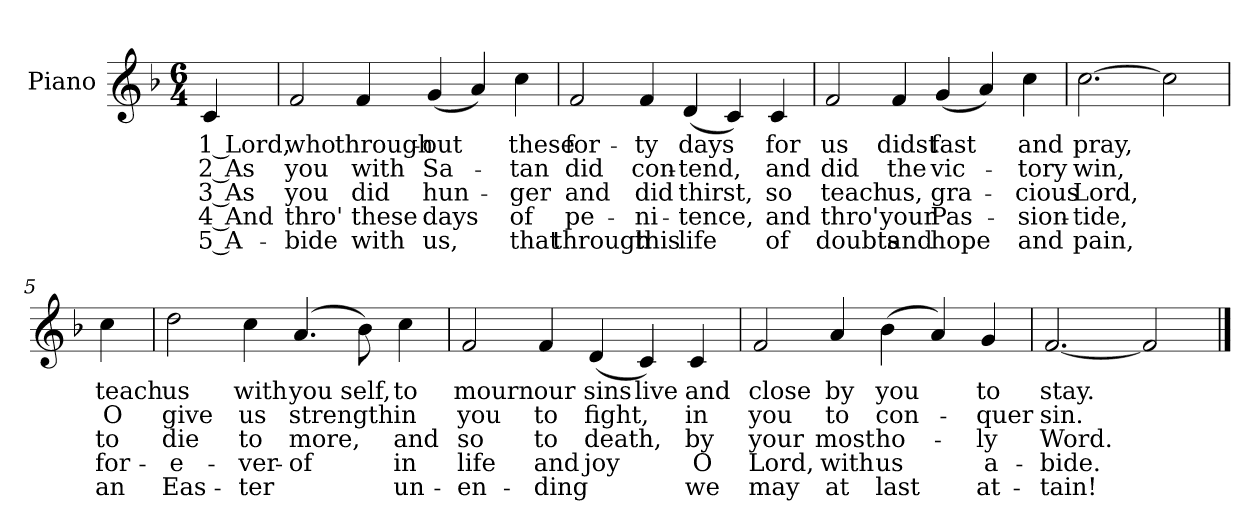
**kern	**text	**text	**text	**text	**text
*part1	*part1	*part1	*part1	*part1	*part1
*staff1	*staff1	*staff1	*staff1	*staff1	*staff1
*I"Piano	*	*	*	*	*
*I'Pno.	*	*	*	*	*
!!LO:PB:g=z
*clefG2	*	*	*	*	*
*k[b-]	*	*	*	*	*
*F:	*	*	*	*	*
*M6/4	*	*	*	*	*
=	=	=	=	=	=
!	!LO:LY:b:color=#000000	!LO:LY:b:color=#000000	!LO:LY:b:color=#000000	!LO:LY:b:color=#000000	!LO:LY:b:color=#000000
4ci/	1 Lord,	2 As	-3 As	4 And	5 A-
=1	=1	=1	=1	=1	=1
!	!LO:LY:b:color=#000000	!LO:LY:b:color=#000000	!LO:LY:b:color=#000000	!LO:LY:b:color=#000000	!LO:LY:b:color=#000000
2fi/	who	you	you	thro'	bide
!	!LO:LY:b:color=#000000	!LO:LY:b:color=#000000	!LO:LY:b:color=#000000	!LO:LY:b:color=#000000	!LO:LY:b:color=#000000
4fi/	through-	with	did	these	with
!	!LO:LY:b:color=#000000	!LO:LY:b:color=#000000	!LO:LY:b:color=#000000	!LO:LY:b:color=#000000	!LO:LY:b:color=#000000
(4gi/	-out	Sa-	hun-	-days	us,
4ai/)	.	.	.	.	.
!	!LO:LY:b:color=#000000	!LO:LY:b:color=#000000	!LO:LY:b:color=#000000	!LO:LY:b:color=#000000	!LO:LY:b:color=#000000
4cci\	these	-tan	ger	of	that
=2	=2	=2	=2	=2	=2
!	!LO:LY:b:color=#000000	!LO:LY:b:color=#000000	!LO:LY:b:color=#000000	!LO:LY:b:color=#000000	!LO:LY:b:color=#000000
2fi/	for-	did	and	pe-	-through
!	!LO:LY:b:color=#000000	!LO:LY:b:color=#000000	!LO:LY:b:color=#000000	!LO:LY:b:color=#000000	!LO:LY:b:color=#000000
4fi/	-ty	con-	did	ni-	-this
!	!LO:LY:b:color=#000000	!LO:LY:b:color=#000000	!LO:LY:b:color=#000000	!LO:LY:b:color=#000000	!LO:LY:b:color=#000000
(4di/	days	-tend,	thirst,	tence,	life
4ci/)	.	.	.	.	.
!	!LO:LY:b:color=#000000	!LO:LY:b:color=#000000	!LO:LY:b:color=#000000	!LO:LY:b:color=#000000	!LO:LY:b:color=#000000
4ci/	for	and	so	and	of
!!LO:LB:g=z
=3	=3	=3	=3	=3	=3
!	!LO:LY:b:color=#000000	!LO:LY:b:color=#000000	!LO:LY:b:color=#000000	!LO:LY:b:color=#000000	!LO:LY:b:color=#000000
2fi/	us	did	teach	thro'	doubts
!	!LO:LY:b:color=#000000	!LO:LY:b:color=#000000	!LO:LY:b:color=#000000	!LO:LY:b:color=#000000	!LO:LY:b:color=#000000
4fi/	didst	the	us,	your	and
!	!LO:LY:b:color=#000000	!LO:LY:b:color=#000000	!LO:LY:b:color=#000000	!LO:LY:b:color=#000000	!LO:LY:b:color=#000000
(4gi/	fast	vic-	gra-	-Pas-	-hope
4ai/)	.	.	.	.	.
!	!LO:LY:b:color=#000000	!LO:LY:b:color=#000000	!LO:LY:b:color=#000000	!LO:LY:b:color=#000000	!LO:LY:b:color=#000000
4cci\	and	-tory	cious	sion-	-and
=4	=4	=4	=4	=4	=4
!	!LO:LY:b:color=#000000	!LO:LY:b:color=#000000	!LO:LY:b:color=#000000	!LO:LY:b:color=#000000	!LO:LY:b:color=#000000
[2.cci\	pray,	win,	Lord,	tide,	pain,
2cci\]	.	.	.	.	.
=5	=5	=5	=5	=5	=5
!	!LO:LY:b:color=#000000	!LO:LY:b:color=#000000	!LO:LY:b:color=#000000	!LO:LY:b:color=#000000	!LO:LY:b:color=#000000
4cci\	teach	O	to	for-	-an
=6	=6	=6	=6	=6	=6
!	!LO:LY:b:color=#000000	!LO:LY:b:color=#000000	!LO:LY:b:color=#000000	!LO:LY:b:color=#000000	!LO:LY:b:color=#000000
2ddi\	us	give	die	e-	-Eas-
!	!LO:LY:b:color=#000000	!LO:LY:b:color=#000000	!LO:LY:b:color=#000000	!LO:LY:b:color=#000000	!LO:LY:b:color=#000000
4cci\	with	us	-to	ver-	-ter
!	!LO:LY:b:color=#000000	!LO:LY:b:color=#000000	!LO:LY:b:color=#000000	!LO:LY:b:color=#000000	!
(4.ai/	you	strength	more,	of	.
!	!LO:LY:b:color=#000000	!	!	!	!
8b-i\)	self,	.	.	.	.
!	!LO:LY:b:color=#000000	!LO:LY:b:color=#000000	!LO:LY:b:color=#000000	!LO:LY:b:color=#000000	!LO:LY:b:color=#000000
4cci\	to	in	and	in	un-
!!LO:LB:g=z
=7	=7	=7	=7	=7	=7
!	!LO:LY:b:color=#000000	!LO:LY:b:color=#000000	!LO:LY:b:color=#000000	!LO:LY:b:color=#000000	!LO:LY:b:color=#000000
2fi/	mourn	you	-so	life	en-
!	!LO:LY:b:color=#000000	!LO:LY:b:color=#000000	!LO:LY:b:color=#000000	!LO:LY:b:color=#000000	!LO:LY:b:color=#000000
4fi/	our	to	-to	and	ding
!	!LO:LY:b:color=#000000	!LO:LY:b:color=#000000	!LO:LY:b:color=#000000	!LO:LY:b:color=#000000	!
(4di/	sins	fight,	death,	joy	.
!	!LO:LY:b:color=#000000	!	!	!	!
4ci/)	live	.	.	.	.
!	!LO:LY:b:color=#000000	!LO:LY:b:color=#000000	!LO:LY:b:color=#000000	!LO:LY:b:color=#000000	!LO:LY:b:color=#000000
4ci/	and	in	by	O	we
=8	=8	=8	=8	=8	=8
!	!LO:LY:b:color=#000000	!LO:LY:b:color=#000000	!LO:LY:b:color=#000000	!LO:LY:b:color=#000000	!LO:LY:b:color=#000000
2fi/	close	you	your	Lord,	may
!	!LO:LY:b:color=#000000	!LO:LY:b:color=#000000	!LO:LY:b:color=#000000	!LO:LY:b:color=#000000	!LO:LY:b:color=#000000
4ai/	by	to	most	with	at
!	!LO:LY:b:color=#000000	!LO:LY:b:color=#000000	!LO:LY:b:color=#000000	!LO:LY:b:color=#000000	!LO:LY:b:color=#000000
(4b-i\	you	con-	ho-	-us	last
4ai/)	.	.	.	.	.
!	!LO:LY:b:color=#000000	!LO:LY:b:color=#000000	!LO:LY:b:color=#000000	!LO:LY:b:color=#000000	!LO:LY:b:color=#000000
4gi/	to	-quer	ly	a-	-at-
=9	=9	=9	=9	=9	=9
!	!LO:LY:b:color=#000000	!LO:LY:b:color=#000000	!LO:LY:b:color=#000000	!LO:LY:b:color=#000000	!LO:LY:b:color=#000000
[2.fi/	stay.	sin.	-Word.	bide.	tain!
2fi/]	.	.	.	.	.
==	==	==	==	==	==
*-	*-	*-	*-	*-	*-
